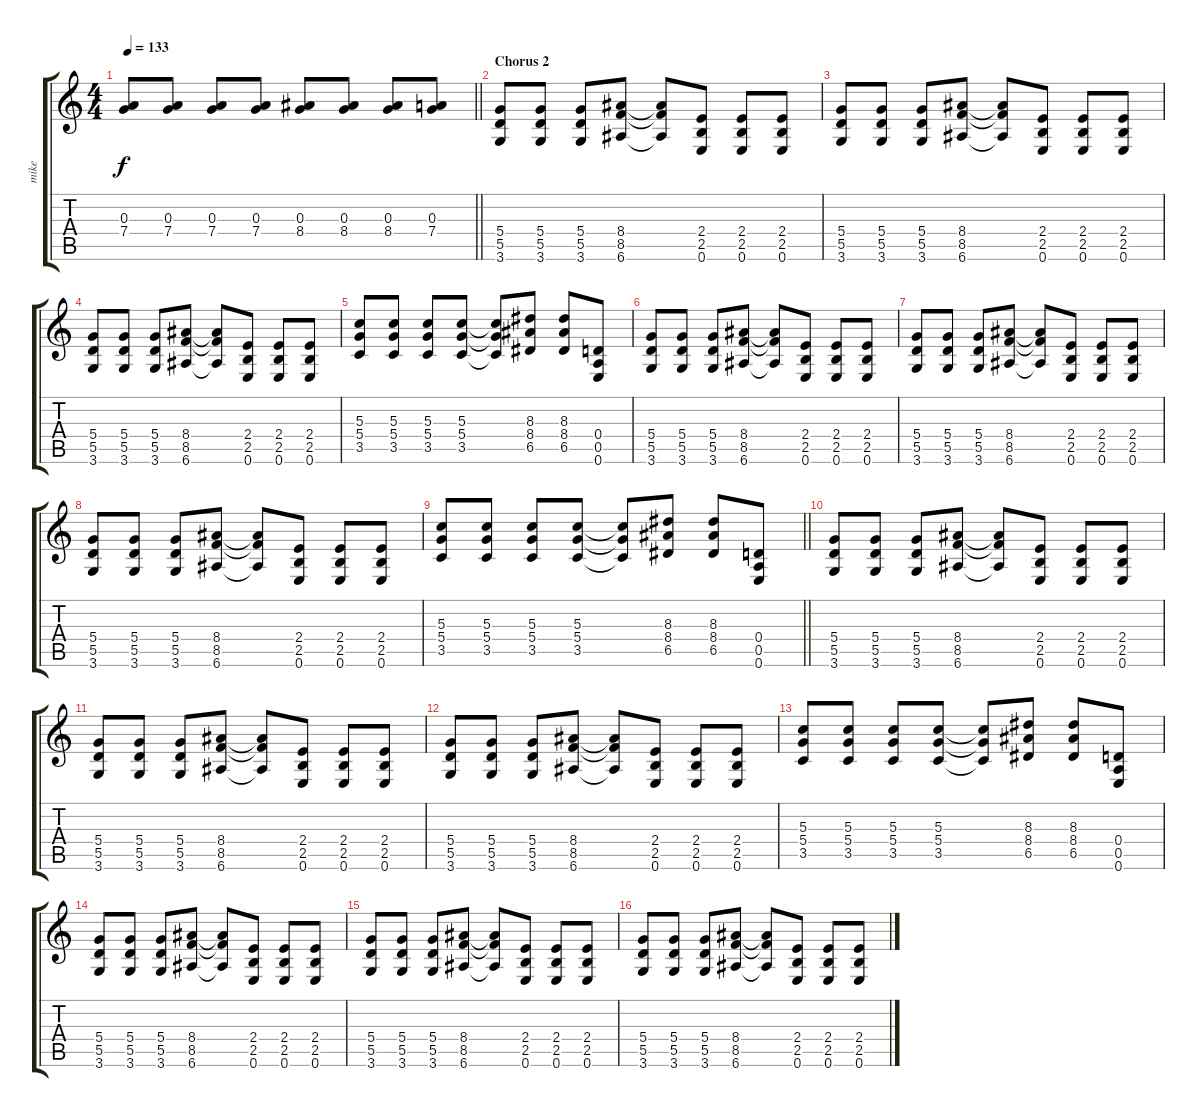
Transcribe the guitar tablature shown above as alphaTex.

\track ("mike" "mike") {instrument electricguitarclean}
\staff {score tabs}
\tuning (E4 B3 G3 D3 A2 E2) {hide}
\ts (4 4)
\tempo 133
\clef g2
\barLineRight lightlight
\ks c
(0.3 7.4).8{dy f} (0.3 7.4).8 (0.3 7.4).8 (0.3 7.4).8 (0.3 8.4).8 (0.3 8.4).8 (0.3 8.4).8 (0.3 7.4).8 |
\section ("" "Chorus 2")
(5.4 5.5 3.6).8{volume 13 instrument distortionguitar} (5.4 5.5 3.6).8 (5.4 5.5 3.6).8 (8.4 8.5 6.6).8 (8.4{t} 8.5{t} 6.6{t}).8 (2.4 2.5 0.6).8 (2.4 2.5 0.6).8 (2.4 2.5 0.6).8 |
(5.4 5.5 3.6).8 (5.4 5.5 3.6).8 (5.4 5.5 3.6).8 (8.4 8.5 6.6).8 (8.4{t} 8.5{t} 6.6{t}).8 (2.4 2.5 0.6).8 (2.4 2.5 0.6).8 (2.4 2.5 0.6).8 |
(5.4 5.5 3.6).8 (5.4 5.5 3.6).8 (5.4 5.5 3.6).8 (8.4 8.5 6.6).8 (8.4{t} 8.5{t} 6.6{t}).8 (2.4 2.5 0.6).8 (2.4 2.5 0.6).8 (2.4 2.5 0.6).8 |
(5.3 5.4 3.5).8 (5.3 5.4 3.5).8 (5.3 5.4 3.5).8 (5.3 5.4 3.5).8 (5.3{t} 5.4{t} 3.5{t}).8 (8.3 8.4 6.5).8 (8.3 8.4 6.5).8 (0.4 0.5 0.6).8 |
(5.4 5.5 3.6).8{volume 13 instrument distortionguitar} (5.4 5.5 3.6).8 (5.4 5.5 3.6).8 (8.4 8.5 6.6).8 (8.4{t} 8.5{t} 6.6{t}).8 (2.4 2.5 0.6).8 (2.4 2.5 0.6).8 (2.4 2.5 0.6).8 |
(5.4 5.5 3.6).8 (5.4 5.5 3.6).8 (5.4 5.5 3.6).8 (8.4 8.5 6.6).8 (8.4{t} 8.5{t} 6.6{t}).8 (2.4 2.5 0.6).8 (2.4 2.5 0.6).8 (2.4 2.5 0.6).8 |
(5.4 5.5 3.6).8 (5.4 5.5 3.6).8 (5.4 5.5 3.6).8 (8.4 8.5 6.6).8 (8.4{t} 8.5{t} 6.6{t}).8 (2.4 2.5 0.6).8 (2.4 2.5 0.6).8 (2.4 2.5 0.6).8 |
\barLineRight lightlight
(5.3 5.4 3.5).8 (5.3 5.4 3.5).8 (5.3 5.4 3.5).8 (5.3 5.4 3.5).8 (5.3{t} 5.4{t} 3.5{t}).8 (8.3 8.4 6.5).8 (8.3 8.4 6.5).8 (0.4 0.5 0.6).8 |
(5.4 5.5 3.6).8{volume 13 instrument distortionguitar} (5.4 5.5 3.6).8 (5.4 5.5 3.6).8 (8.4 8.5 6.6).8 (8.4{t} 8.5{t} 6.6{t}).8 (2.4 2.5 0.6).8 (2.4 2.5 0.6).8 (2.4 2.5 0.6).8 |
(5.4 5.5 3.6).8 (5.4 5.5 3.6).8 (5.4 5.5 3.6).8 (8.4 8.5 6.6).8 (8.4{t} 8.5{t} 6.6{t}).8 (2.4 2.5 0.6).8 (2.4 2.5 0.6).8 (2.4 2.5 0.6).8 |
(5.4 5.5 3.6).8 (5.4 5.5 3.6).8 (5.4 5.5 3.6).8 (8.4 8.5 6.6).8 (8.4{t} 8.5{t} 6.6{t}).8 (2.4 2.5 0.6).8 (2.4 2.5 0.6).8 (2.4 2.5 0.6).8 |
(5.3 5.4 3.5).8 (5.3 5.4 3.5).8 (5.3 5.4 3.5).8 (5.3 5.4 3.5).8 (5.3{t} 5.4{t} 3.5{t}).8 (8.3 8.4 6.5).8 (8.3 8.4 6.5).8 (0.4 0.5 0.6).8 |
(5.4 5.5 3.6).8{volume 13 instrument distortionguitar} (5.4 5.5 3.6).8 (5.4 5.5 3.6).8 (8.4 8.5 6.6).8 (8.4{t} 8.5{t} 6.6{t}).8 (2.4 2.5 0.6).8 (2.4 2.5 0.6).8 (2.4 2.5 0.6).8 |
(5.4 5.5 3.6).8 (5.4 5.5 3.6).8 (5.4 5.5 3.6).8 (8.4 8.5 6.6).8 (8.4{t} 8.5{t} 6.6{t}).8 (2.4 2.5 0.6).8 (2.4 2.5 0.6).8 (2.4 2.5 0.6).8 |
(5.4 5.5 3.6).8 (5.4 5.5 3.6).8 (5.4 5.5 3.6).8 (8.4 8.5 6.6).8 (8.4{t} 8.5{t} 6.6{t}).8 (2.4 2.5 0.6).8 (2.4 2.5 0.6).8 (2.4 2.5 0.6).8
